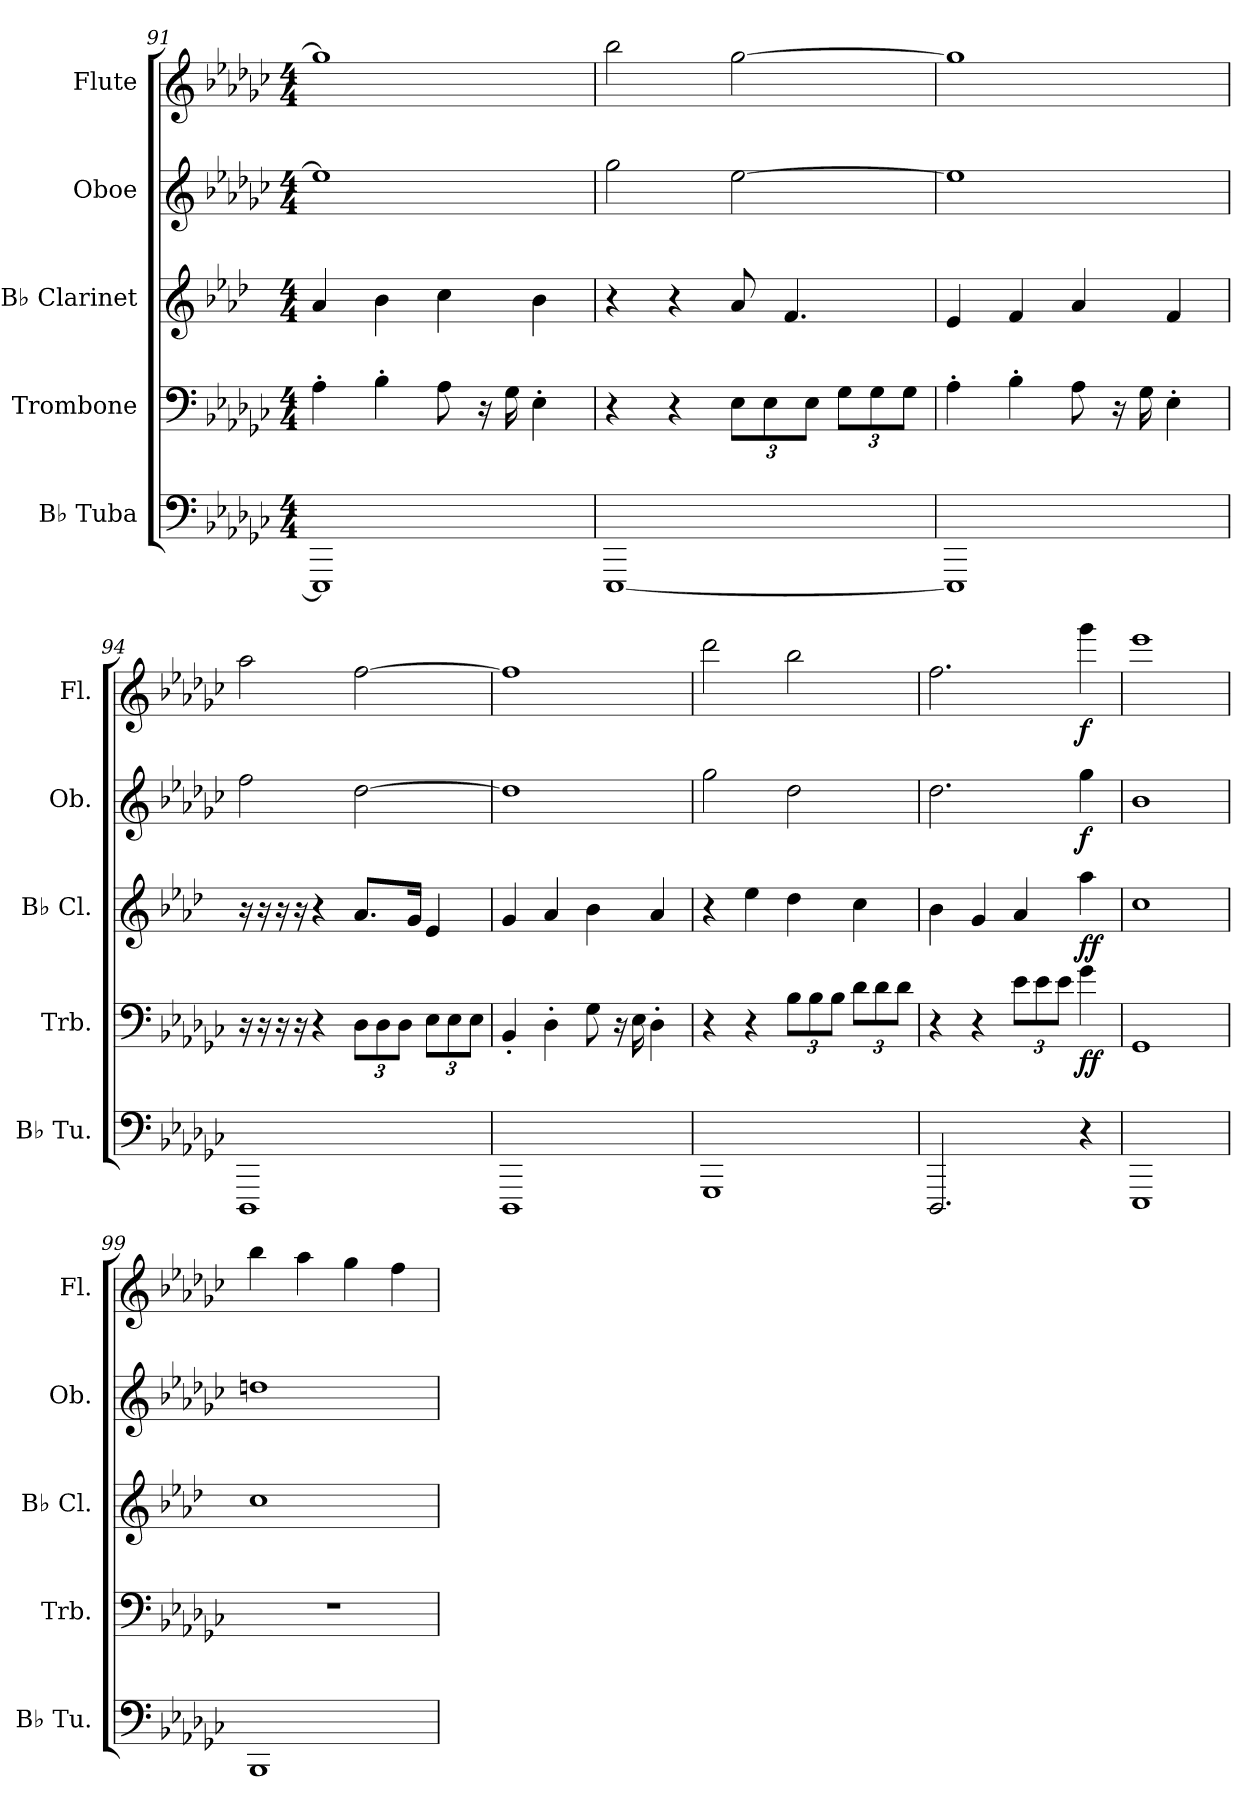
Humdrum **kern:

**kern	**kern	**dynam	**kern	**dynam	**kern	**dynam	**kern	**dynam
*part5	*part4	*part4	*part3	*part3	*part2	*part2	*part1	*part1
*staff5	*staff4	*staff4	*staff3	*staff3	*staff2	*staff2	*staff1	*staff1
*I"B♭ Tuba	*I"Trombone	*	*I"B♭ Clarinet	*	*I"Oboe	*	*I"Flute	*
*I'B♭ Tu.	*I'Trb.	*	*I'B♭ Cl.	*	*I'Ob.	*	*I'Fl.	*
*clefF4	*clefF4	*	*clefG2	*	*clefG2	*	*clefG2	*
*	*	*	*ITrd1c2	*	*	*	*	*
*k[b-e-a-d-g-c-]	*k[b-e-a-d-g-c-]	*	*k[b-e-a-d-g-c-]	*	*k[b-e-a-d-g-c-]	*	*k[b-e-a-d-g-c-]	*
*M4/4	*M4/4	*	*M4/4	*	*M4/4	*	*M4/4	*
=91	=91	=91	=91	=91	=91	=91	=91	=91
1EEE-]	4A-'\	.	4g-/	.	1ee-]	.	1gg-]	.
.	4B-'\	.	4a-\	.	.	.	.	.
.	8A-\	.	4b-\	.	.	.	.	.
.	16r	.	.	.	.	.	.	.
.	16G-\	.	.	.	.	.	.	.
.	4E-'\	.	4a-\	.	.	.	.	.
!!LO:PB:g=z
=92	=92	=92	=92	=92	=92	=92	=92	=92
[1EEE-	4r	.	4r	.	2gg-\	.	2bb-\	.
.	4r	.	4r	.	.	.	.	.
*	*Xbrackettup	*	*	*	*	*	*	*
.	12E-\L	.	8g-/	.	[2ee-\	.	[2gg-\	.
.	12E-\	.	.	.	.	.	.	.
.	.	.	4.e-/	.	.	.	.	.
.	12E-\J	.	.	.	.	.	.	.
.	12G-\L	.	.	.	.	.	.	.
.	12G-\	.	.	.	.	.	.	.
.	12G-\J	.	.	.	.	.	.	.
=93	=93	=93	=93	=93	=93	=93	=93	=93
1EEE-]	4A-'\	.	4d-/	.	1ee-]	.	1gg-]	.
.	4B-'\	.	4e-/	.	.	.	.	.
.	8A-\	.	4g-/	.	.	.	.	.
.	16r	.	.	.	.	.	.	.
.	16G-\	.	.	.	.	.	.	.
.	4E-'\	.	4e-/	.	.	.	.	.
=94	=94	=94	=94	=94	=94	=94	=94	=94
1DDD-	16r	.	16r	.	2ff\	.	2aa-\	.
.	16r	.	16r	.	.	.	.	.
.	16r	.	16r	.	.	.	.	.
.	16r	.	16r	.	.	.	.	.
.	4r	.	4r	.	.	.	.	.
.	12D-\L	.	8.g-/L	.	[2dd-\	.	[2ff\	.
.	12D-\	.	.	.	.	.	.	.
.	12D-\J	.	.	.	.	.	.	.
.	.	.	16f/Jk	.	.	.	.	.
.	12E-\L	.	4d-/	.	.	.	.	.
.	12E-\	.	.	.	.	.	.	.
.	12E-\J	.	.	.	.	.	.	.
=95	=95	=95	=95	=95	=95	=95	=95	=95
1DDD-	4BB-'/	.	4f/	.	1dd-]	.	1ff]	.
.	4D-'\	.	4g-/	.	.	.	.	.
.	8G-\	.	4a-\	.	.	.	.	.
.	16r	.	.	.	.	.	.	.
.	16E-\	.	.	.	.	.	.	.
.	4D-'\	.	4g-/	.	.	.	.	.
!!LO:LB:g=z
=96	=96	=96	=96	=96	=96	=96	=96	=96
1GGG-	4r	.	4r	.	2gg-\	.	2ddd-\	.
.	4r	.	4dd-\	.	.	.	.	.
.	12B-\L	.	4cc-\	.	2dd-\	.	2bb-\	.
.	12B-\	.	.	.	.	.	.	.
.	12B-\J	.	.	.	.	.	.	.
.	12d-\L	.	4b-\	.	.	.	.	.
.	12d-\	.	.	.	.	.	.	.
.	12d-\J	.	.	.	.	.	.	.
=97	=97	=97	=97	=97	=97	=97	=97	=97
2.DDD-/	4r	.	4a-\	.	2.dd-\	.	2.ff\	.
.	4r	.	4f/	.	.	.	.	.
.	12e-\L	.	4g-/	.	.	.	.	.
.	12e-\	.	.	.	.	.	.	.
.	12e-\J	.	.	.	.	.	.	.
!	!	!LO:DY:b	!	!	!	!	!	!
!	!	!LO:DY:n=1:b	!	!LO:DY:b	!	!	!	!
!	!	!	!	!LO:DY:n=1:b	!	!LO:DY:b	!	!LO:DY:b
4r	4g-\	f f	4gg-\	f f	4gg-\	f	4ggg-\	f
=98	=98	=98	=98	=98	=98	=98	=98	=98
1EEE-	1GG-	.	1b-	.	1b-	.	1eee-	.
=99	=99	=99	=99	=99	=99	=99	=99	=99
1BBB-	1r	.	1b-	.	1ddn	.	4bb-\	.
.	.	.	.	.	.	.	4aa-\	.
.	.	.	.	.	.	.	4gg-\	.
.	.	.	.	.	.	.	4ff\	.
=	=	=	=	=	=	=	=	=
*-	*-	*-	*-	*-	*-	*-	*-	*-
